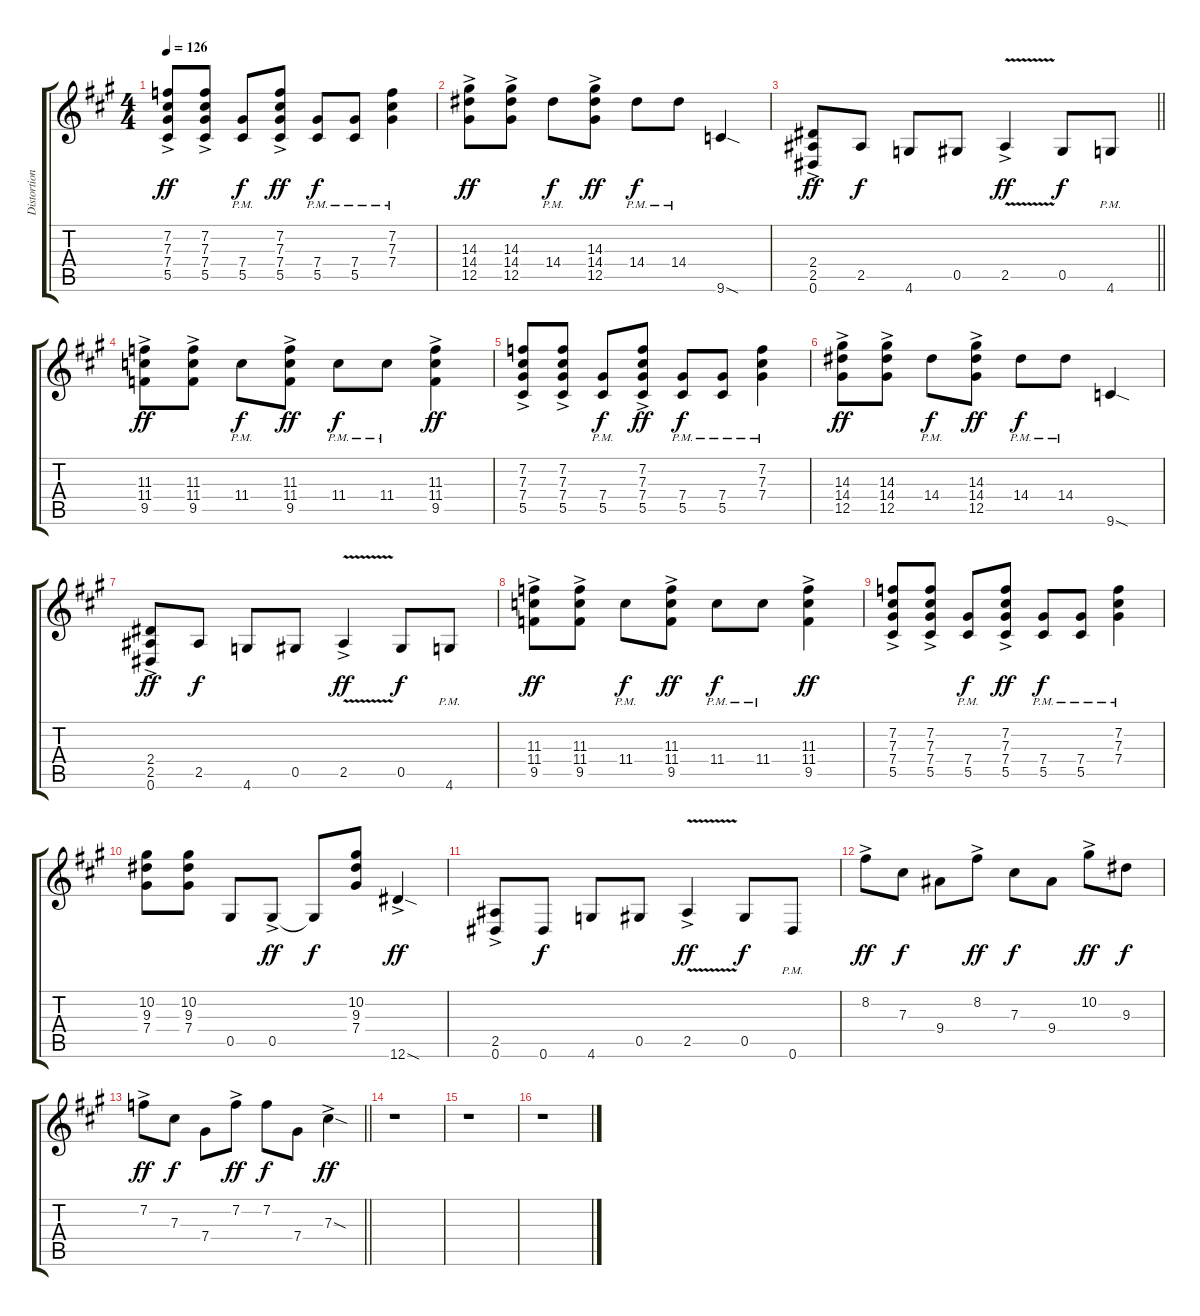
\track ("Distortion" "Distortion") {instrument distortionguitar}
\staff {score tabs}
\tuning (Eb4 Bb3 Gb3 Db3 Ab2 Eb2) {hide}
\ts (4 4)
\tempo 126
\clef g2
\ks a
(7.2{ac} 7.3{ac} 7.4{ac} 5.5{ac}).8{dy ff} (7.2{ac} 7.3{ac} 7.4{ac} 5.5{ac}).8 (7.4{pm} 5.5{pm}).8{dy f} (7.2{ac} 7.3{ac} 7.4{ac} 5.5{ac}).8{dy ff} (7.4{pm} 5.5{pm}).8{dy f} (7.4{pm} 5.5{pm}).8 (7.2{pm} 7.3{pm} 7.4{pm}).4 |
(14.3{ac} 14.4{ac} 12.5{ac}).8{dy ff} (14.3{ac} 14.4{ac} 12.5{ac}).8 14.4{pm}.8{dy f} (14.3{ac} 14.4{ac} 12.5{ac}).8{dy ff} 14.4{pm}.8{dy f} 14.4{pm}.8 9.6{sod}.4 |
\barLineRight lightlight
(2.4{ac} 2.5{ac} 0.6{ac}).8{dy ff} 2.5.8{dy f} 4.6.8 0.5.8 2.5{v ac}.4{dy ff} 0.5.8{dy f} 4.6{pm}.8 |
(11.3{ac} 11.4{ac} 9.5{ac}).8{dy ff} (11.3{ac} 11.4{ac} 9.5{ac}).8 11.4{pm}.8{dy f} (11.3{ac} 11.4{ac} 9.5{ac}).8{dy ff} 11.4{pm}.8{dy f} 11.4{pm}.8 (11.3{ac} 11.4{ac} 9.5{ac}).4{dy ff} |
(7.2{ac} 7.3{ac} 7.4{ac} 5.5{ac}).8 (7.2{ac} 7.3{ac} 7.4{ac} 5.5{ac}).8 (7.4{pm} 5.5{pm}).8{dy f} (7.2{ac} 7.3{ac} 7.4{ac} 5.5{ac}).8{dy ff} (7.4{pm} 5.5{pm}).8{dy f} (7.4{pm} 5.5{pm}).8 (7.2{pm} 7.3{pm} 7.4{pm}).4 |
(14.3{ac} 14.4{ac} 12.5{ac}).8{dy ff} (14.3{ac} 14.4{ac} 12.5{ac}).8 14.4{pm}.8{dy f} (14.3{ac} 14.4{ac} 12.5{ac}).8{dy ff} 14.4{pm}.8{dy f} 14.4{pm}.8 9.6{sod}.4 |
(2.4{ac} 2.5{ac} 0.6{ac}).8{dy ff} 2.5.8{dy f} 4.6.8 0.5.8 2.5{v ac}.4{dy ff} 0.5.8{dy f} 4.6{pm}.8 |
(11.3{ac} 11.4{ac} 9.5{ac}).8{dy ff} (11.3{ac} 11.4{ac} 9.5{ac}).8 11.4{pm}.8{dy f} (11.3{ac} 11.4{ac} 9.5{ac}).8{dy ff} 11.4{pm}.8{dy f} 11.4{pm}.8 (11.3{ac} 11.4{ac} 9.5{ac}).4{dy ff} |
(7.2{ac} 7.3{ac} 7.4{ac} 5.5{ac}).8 (7.2{ac} 7.3{ac} 7.4{ac} 5.5{ac}).8 (7.4{pm} 5.5{pm}).8{dy f} (7.2{ac} 7.3{ac} 7.4{ac} 5.5{ac}).8{dy ff} (7.4{pm} 5.5{pm}).8{dy f} (7.4{pm} 5.5{pm}).8 (7.2{pm} 7.3{pm} 7.4{pm}).4 |
(10.2 9.3 7.4).8 (10.2 9.3 7.4).8 0.5.8 0.5{ac}.8{dy ff} 0.5{t}.8{dy f} (10.2 9.3 7.4).8 12.6{sod ac}.4{dy ff} |
(2.5{ac} 0.6{ac}).8 0.6.8{dy f} 4.6.8 0.5.8 2.5{v ac}.4{dy ff} 0.5.8{dy f} 0.6{pm}.8 |
8.2{ac}.8{dy ff} 7.3.8{dy f} 9.4.8 8.2{ac}.8{dy ff} 7.3.8{dy f} 9.4.8 10.2{ac}.8{dy ff} 9.3.8{dy f} |
\barLineRight lightlight
7.2{ac}.8{dy ff} 7.3.8{dy f} 7.4.8 7.2{ac}.8{dy ff} 7.2.8{dy f} 7.4.8 7.3{sod ac}.4{dy ff} |
r.1 |
r.1 |
r.1
